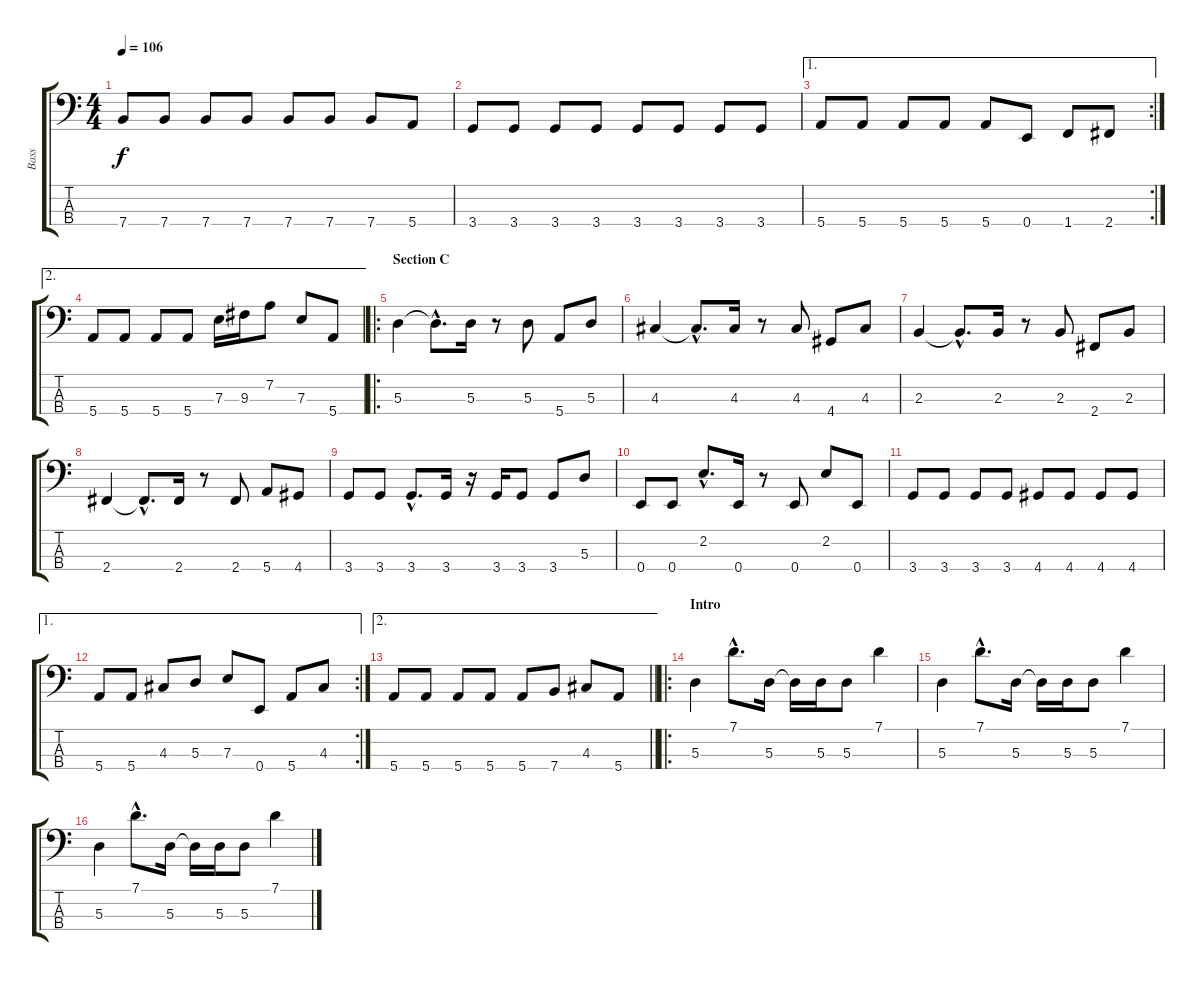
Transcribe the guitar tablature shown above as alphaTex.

\track ("Bass" "Bass") {instrument electricbassfinger}
\staff {score tabs}
\tuning (G2 D2 A1 E1) {hide}
\ts (4 4)
\tempo 106
\clef f4
\ks c
7.4.8{dy f} 7.4.8 7.4.8 7.4.8 7.4.8 7.4.8 7.4.8 5.4.8 |
3.4.8 3.4.8 3.4.8 3.4.8 3.4.8 3.4.8 3.4.8 3.4.8 |
\ae 1
\rc 2
5.4.8 5.4.8 5.4.8 5.4.8 5.4.8 0.4.8 1.4.8 2.4.8 |
\ae 2
5.4.8 5.4.8 5.4.8 5.4.8 7.3.16 9.3.16 7.2.8 7.3.8 5.4.8 |
\ro
\section ("" "Section C")
5.3.4 5.3{hac t}.8{d} 5.3.16 r.8 5.3.8 5.4.8 5.3.8 |
4.3.4 4.3{hac t}.8{d} 4.3.16 r.8 4.3.8 4.4.8 4.3.8 |
2.3.4 2.3{hac t}.8{d} 2.3.16 r.8 2.3.8 2.4.8 2.3.8 |
2.4.4 2.4{hac t}.8{d} 2.4.16 r.8 2.4.8 5.4.8 4.4.8 |
3.4.8 3.4.8 3.4{hac}.8{d} 3.4.16 r.16 3.4.16 3.4.8 3.4.8 5.3.8 |
0.4.8 0.4.8 2.2{hac}.8{d} 0.4.16 r.8 0.4.8 2.2.8 0.4.8 |
3.4.8 3.4.8 3.4.8 3.4.8 4.4.8 4.4.8 4.4.8 4.4.8 |
\ae 1
\rc 2
5.4.8 5.4.8 4.3.8 5.3.8 7.3.8 0.4.8 5.4.8 4.3.8 |
\ae 2
\barLineRight lightlight
5.4.8 5.4.8 5.4.8 5.4.8 5.4.8 7.4.8 4.3.8 5.4.8 |
\ro
\section ("" "Intro")
5.3.4 7.1{hac}.8{d} 5.3.16 5.3{t}.16 5.3.16 5.3.8 7.1.4 |
5.3.4 7.1{hac}.8{d} 5.3.16 5.3{t}.16 5.3.16 5.3.8 7.1.4 |
5.3.4 7.1{hac}.8{d} 5.3.16 5.3{t}.16 5.3.16 5.3.8 7.1.4
